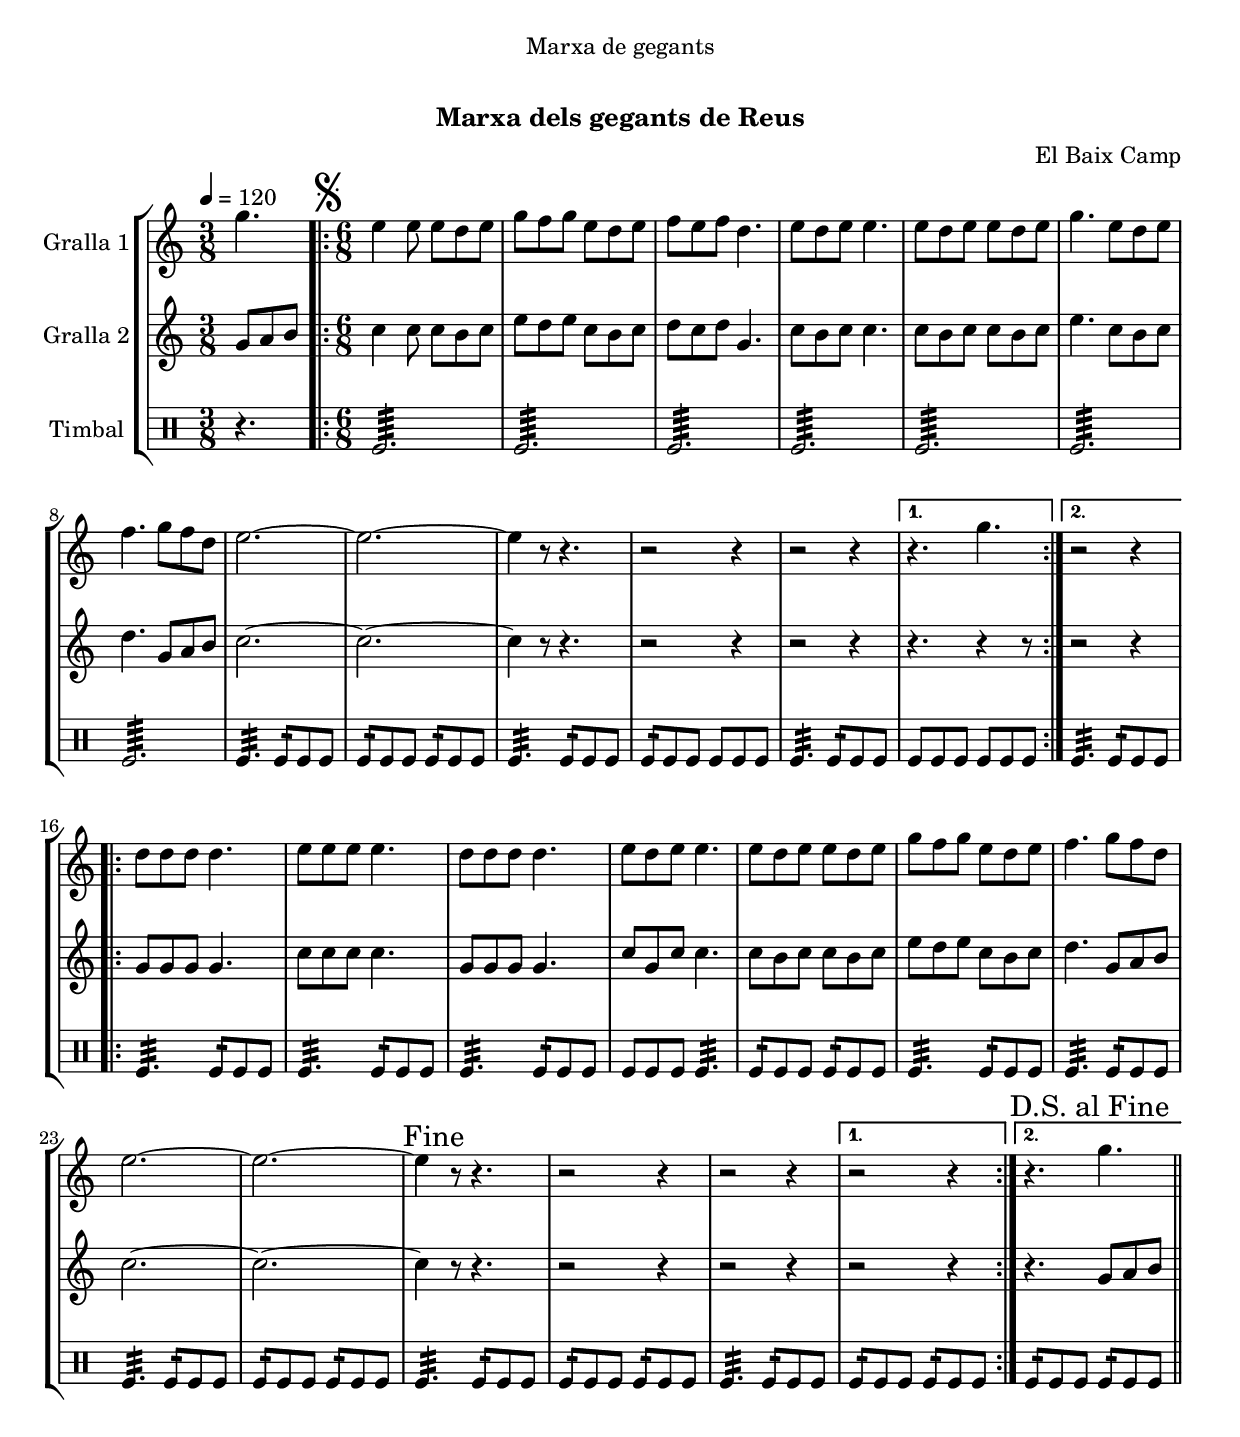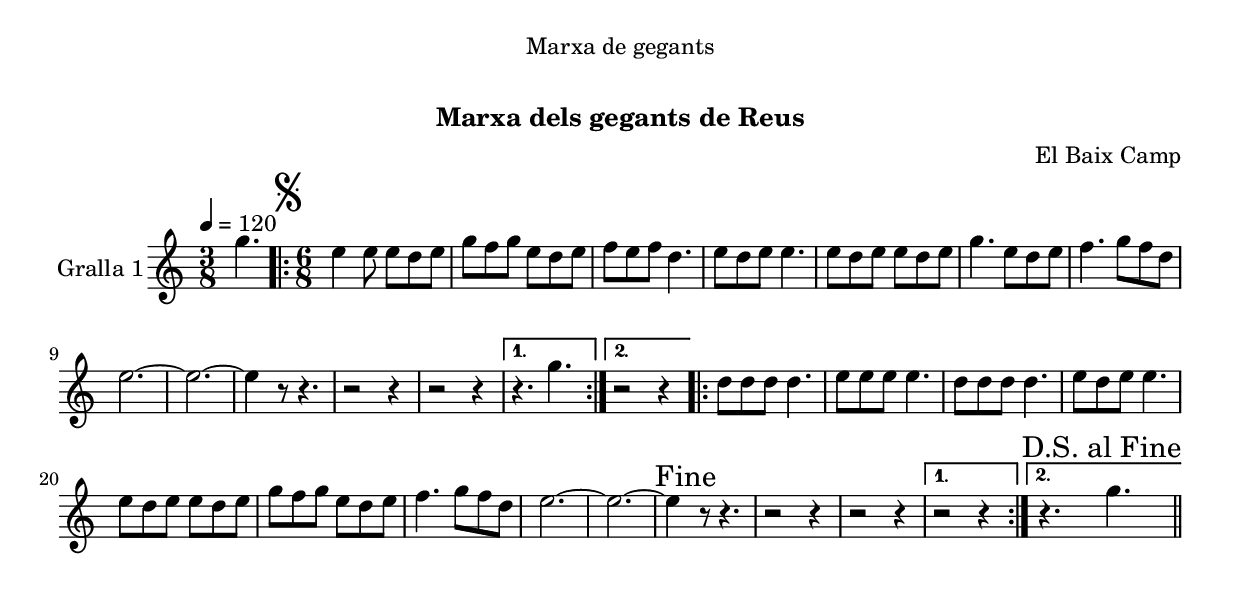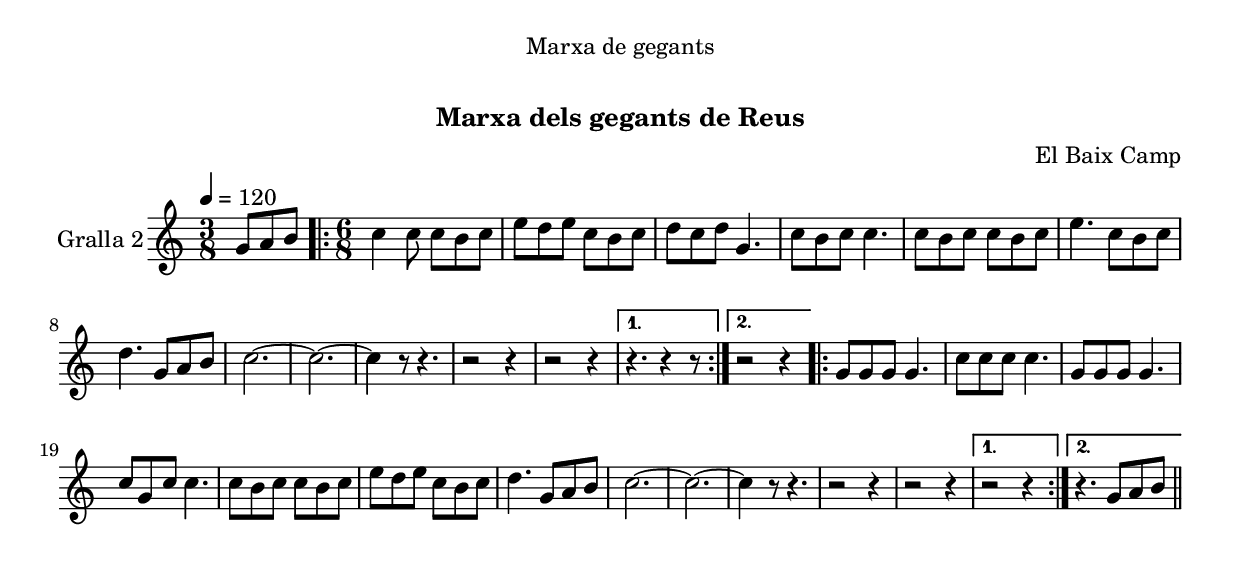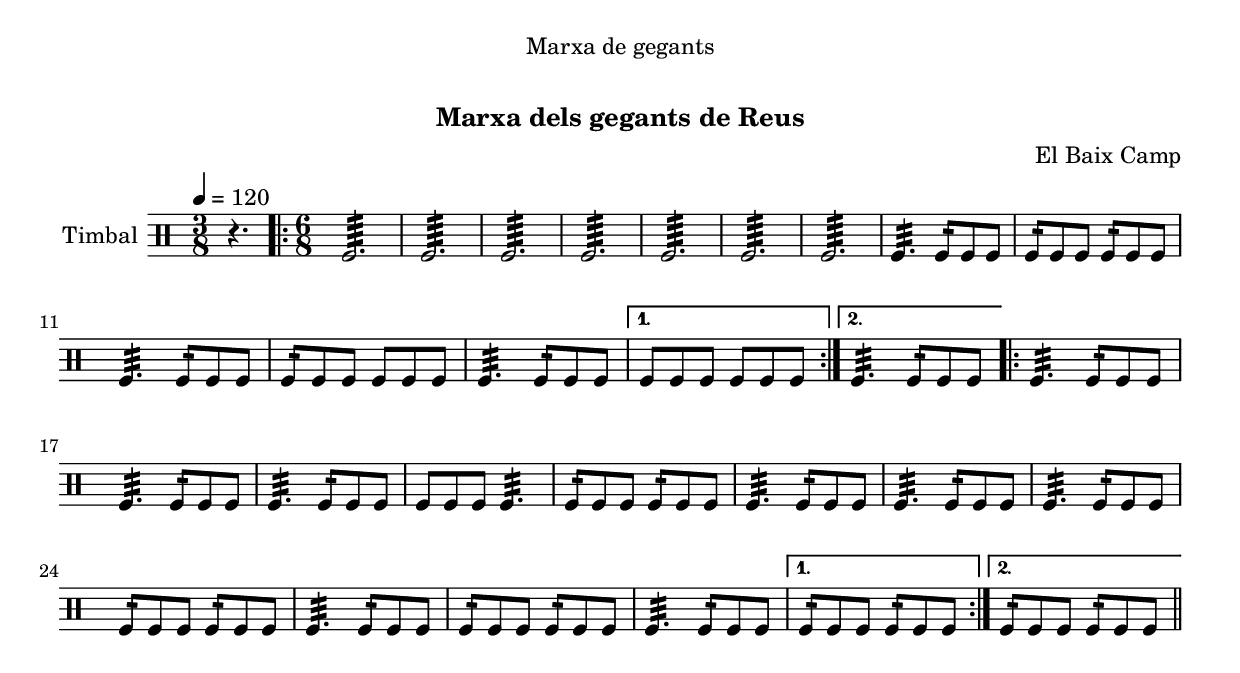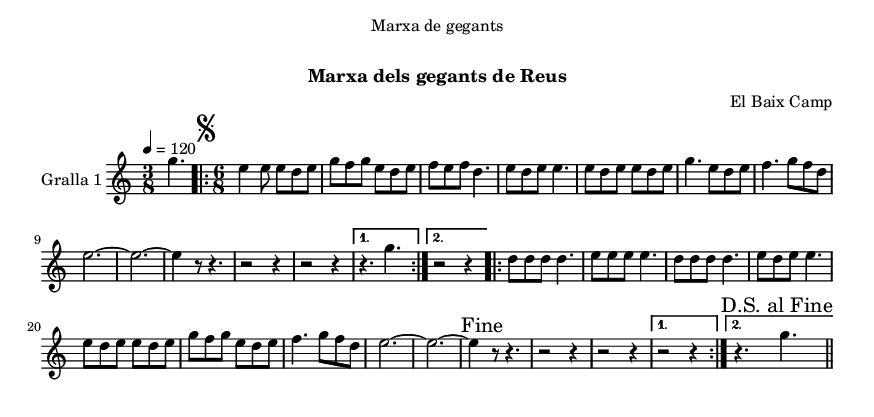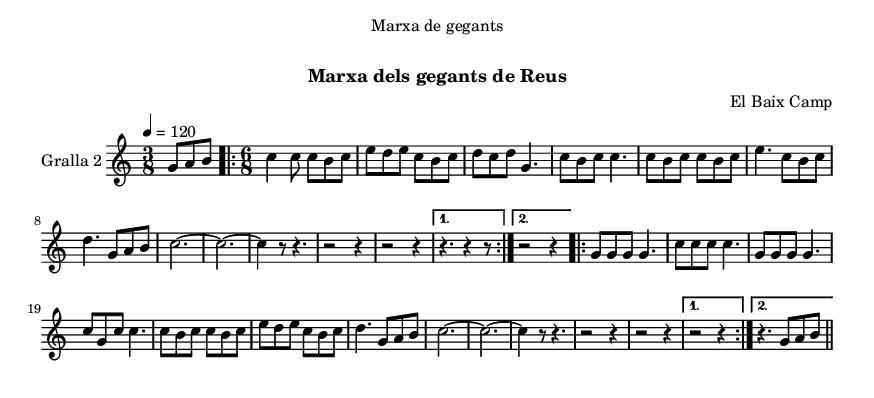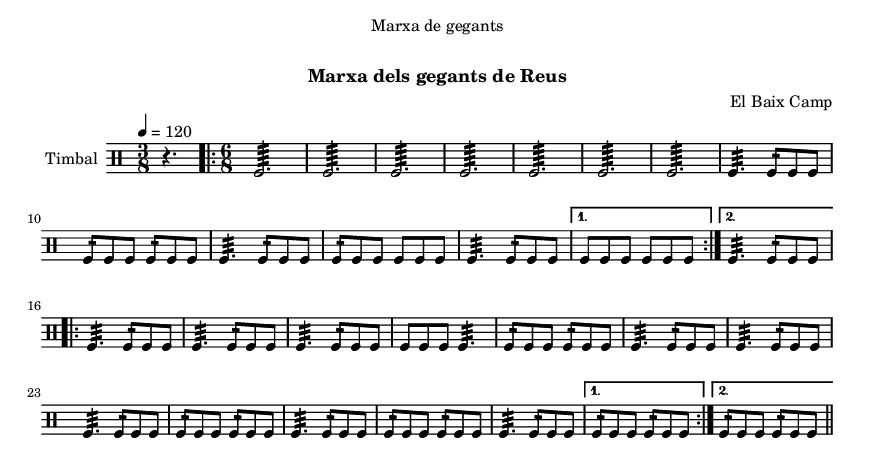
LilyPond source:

\version "2.16.0"

\header {
  dedication="Marxa de gegants"
  title="                "
  subtitle="Marxa dels gegants de Reus"
  subsubtitle=""
  poet=""
  meter=""
  piece=""
  composer="El Baix Camp"
  arranger=""
  opus=""
  instrument=""
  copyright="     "
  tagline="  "
}

liniaroAa =
\relative g''
{
  \tempo 4=120
  \clef treble
  \key c \major
  \time 3/8
  g4.  |
  \time 6/8   \repeat volta 2 { \mark \markup {\musicglyph #"scripts.segno"} e4 e8 e d e  |
  g8 f g e d e  |
  f8 e f d4.  |
  %05
  e8 d e e4.  |
  e8 d e e d e  |
  g4. e8 d e  |
  f4. g8 f d  |
  e2. ~  |
  %10
  e2. ~  |
  e4 r8 r4.  |
  r2 r4  |
  r2 r4 }
  \alternative { { r4. g }
  %15
  { r2 r4 } }
  \repeat volta 2 { d8 d d d4.  |
  e8 e e e4.  |
  d8 d d d4.  |
  e8 d e e4.  |
  %20
  e8 d e e d e  |
  g8 f g e d e  |
  f4. g8 f d  |
  e2. ~  |
  e2. ~  |
  %25
  \mark "Fine" e4 r8 r4.  |
  r2 r4  |
  r2 r4 }
  \alternative { { r2 r4 }
  { \mark "D.S. al Fine" r4. g } } \bar "||"
}

liniaroAb =
\relative g'
{
  \tempo 4=120
  \clef treble
  \key c \major
  \time 3/8
  g8 a b  |
  \time 6/8   \repeat volta 2 { c4 c8 c b c  |
  e8 d e c b c  |
  d8 c d g,4.  |
  %05
  c8 b c c4.  |
  c8 b c c b c  |
  e4. c8 b c  |
  d4. g,8 a b  |
  c2. ~  |
  %10
  c2. ~  |
  c4 r8 r4.  |
  r2 r4  |
  r2 r4 }
  \alternative { { r4. r4 r8 } % kompletite
  %15
  { r2 r4 } }
  \repeat volta 2 { g8 g g g4.  |
  c8 c c c4.  |
  g8 g g g4.  |
  c8 g c c4.  |
  %20
  c8 b c c b c  |
  e8 d e c b c  |
  d4. g,8 a b  |
  c2. ~  |
  c2. ~  |
  %25
  c4 r8 r4.  |
  r2 r4  |
  r2 r4 }
  \alternative { { r2 r4 }
  { r4. g8 a b } } \bar "||"
}

liniaroAc =
\drummode
{
  \tempo 4=120
  \time 3/8
  r4.  |
  \time 6/8   \repeat volta 2 { tomfl2.:64  |
  tomfl2.:64  |
  tomfl2.:64  |
  %05
  tomfl2.:64  |
  tomfl2.:64  |
  tomfl2.:64  |
  tomfl2.:64  |
  tomfl4.:32 tomfl8:16 tomfl tomfl  |
  %10
  tomfl8:16 tomfl tomfl tomfl:16 tomfl tomfl  |
  tomfl4.:32 tomfl8:16 tomfl tomfl  |
  tomfl8:16 tomfl tomfl tomfl tomfl tomfl  |
  tomfl4.:32 tomfl8:16 tomfl tomfl }
  \alternative { { tomfl8 tomfl tomfl tomfl tomfl tomfl }
  %15
  { tomfl4.:32 tomfl8:16 tomfl tomfl } }
  \repeat volta 2 { tomfl4.:32 tomfl8:16 tomfl tomfl  |
  tomfl4.:32 tomfl8:16 tomfl tomfl  |
  tomfl4.:32 tomfl8:16 tomfl tomfl  |
  tomfl8 tomfl tomfl tomfl4.:32  |
  %20
  tomfl8:16 tomfl tomfl tomfl:16 tomfl tomfl  |
  tomfl4.:32 tomfl8:16 tomfl tomfl  |
  tomfl4.:32 tomfl8:16 tomfl tomfl  |
  tomfl4.:32 tomfl8:16 tomfl tomfl  |
  tomfl8:16 tomfl tomfl tomfl:16 tomfl tomfl  |
  %25
  tomfl4.:32 tomfl8:16 tomfl tomfl  |
  tomfl8:16 tomfl tomfl tomfl:16 tomfl tomfl  |
  tomfl4.:32 tomfl8:16 tomfl tomfl }
  \alternative { { tomfl8:16 tomfl tomfl tomfl:16 tomfl tomfl }
  { tomfl8:16 tomfl tomfl tomfl:16 tomfl tomfl } } \bar "||"
}

\book {

\paper {
  print-page-number = false
}

\bookpart {
  \score {
    \new StaffGroup {
      \override Score.RehearsalMark #'self-alignment-X = #LEFT
      <<
        \new Staff \with {instrumentName = #"Gralla 1" } \liniaroAa
        \new Staff \with {instrumentName = #"Gralla 2" } \liniaroAb
        \new DrumStaff \with {instrumentName = #"Timbal" } \liniaroAc
      >>
    }
    \layout {}
  }\score { \unfoldRepeats
    \new StaffGroup {
      \override Score.RehearsalMark #'self-alignment-X = #LEFT
      <<
        \new Staff \with {instrumentName = #"Gralla 1" } \liniaroAa
        \new Staff \with {instrumentName = #"Gralla 2" } \liniaroAb
        \new DrumStaff \with {instrumentName = #"Timbal" } \liniaroAc
      >>
    }
    \midi {}
  }
}

\bookpart {
  \header {}
  \score {
    \new StaffGroup {
      \override Score.RehearsalMark #'self-alignment-X = #LEFT
      <<
        \new Staff \with {instrumentName = #"Gralla 1" } \liniaroAa
      >>
    }
    \layout {}
  }\score { \unfoldRepeats
    \new StaffGroup {
      \override Score.RehearsalMark #'self-alignment-X = #LEFT
      <<
        \new Staff \with {instrumentName = #"Gralla 1" } \liniaroAa
      >>
    }
    \midi {}
  }
}

\bookpart {
  \header {}
  \score {
    \new StaffGroup {
      \override Score.RehearsalMark #'self-alignment-X = #LEFT
      <<
        \new Staff \with {instrumentName = #"Gralla 2" } \liniaroAb
      >>
    }
    \layout {}
  }\score { \unfoldRepeats
    \new StaffGroup {
      \override Score.RehearsalMark #'self-alignment-X = #LEFT
      <<
        \new Staff \with {instrumentName = #"Gralla 2" } \liniaroAb
      >>
    }
    \midi {}
  }
}

\bookpart {
  \header {}
  \score {
    \new StaffGroup {
      \override Score.RehearsalMark #'self-alignment-X = #LEFT
      <<
        \new DrumStaff \with {instrumentName = #"Timbal" } \liniaroAc
      >>
    }
    \layout {}
  }\score { \unfoldRepeats
    \new StaffGroup {
      \override Score.RehearsalMark #'self-alignment-X = #LEFT
      <<
        \new DrumStaff \with {instrumentName = #"Timbal" } \liniaroAc
      >>
    }
    \midi {}
  }
}

}

\book {

\paper {
  print-page-number = false
  #(set-paper-size "a6landscape")
  #(layout-set-staff-size 14)
}

\bookpart {
  \header {}
  \score {
    \new StaffGroup {
      \override Score.RehearsalMark #'self-alignment-X = #LEFT
      <<
        \new Staff \with {instrumentName = #"Gralla 1" } \liniaroAa
      >>
    }
    \layout {}
  }
}

\bookpart {
  \header {}
  \score {
    \new StaffGroup {
      \override Score.RehearsalMark #'self-alignment-X = #LEFT
      <<
        \new Staff \with {instrumentName = #"Gralla 2" } \liniaroAb
      >>
    }
    \layout {}
  }
}

\bookpart {
  \header {}
  \score {
    \new StaffGroup {
      \override Score.RehearsalMark #'self-alignment-X = #LEFT
      <<
        \new DrumStaff \with {instrumentName = #"Timbal" } \liniaroAc
      >>
    }
    \layout {}
  }
}

}

